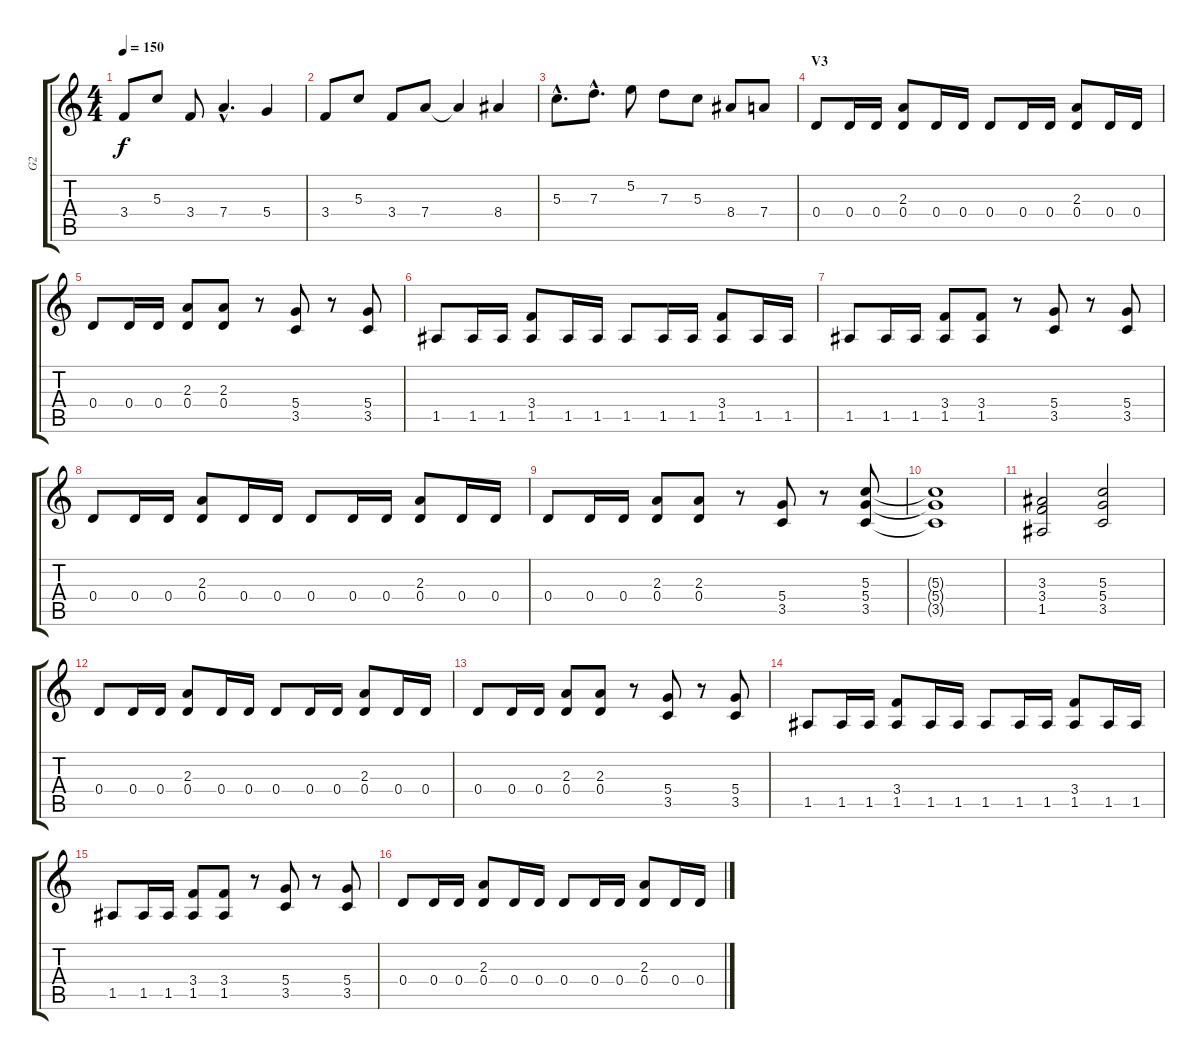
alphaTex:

\track ("G2" "G2") {instrument distortionguitar}
\staff {score tabs}
\tuning (E4 B3 G3 D3 A2 E2) {hide}
\ts (4 4)
\tempo 150
\clef g2
\ks c
3.4.8{dy f} 5.3.8 3.4.8 7.4{hac}.4{d} 5.4.4 |
3.4.8 5.3.8 3.4.8 7.4.8 7.4{t}.4 8.4.4 |
5.3{hac}.8{d} 7.3{hac}.8{d} 5.2.8 7.3.8 5.3.8 8.4.8 7.4.8 |
\section ("" "V3")
0.4.8 0.4.16 0.4.16 (2.3 0.4).8 0.4.16 0.4.16 0.4.8 0.4.16 0.4.16 (2.3 0.4).8 0.4.16 0.4.16 |
0.4.8 0.4.16 0.4.16 (2.3 0.4).8 (2.3 0.4).8 r.8 (5.4 3.5).8 r.8 (5.4 3.5).8 |
1.5.8 1.5.16 1.5.16 (3.4 1.5).8 1.5.16 1.5.16 1.5.8 1.5.16 1.5.16 (3.4 1.5).8 1.5.16 1.5.16 |
1.5.8 1.5.16 1.5.16 (3.4 1.5).8 (3.4 1.5).8 r.8 (5.4 3.5).8 r.8 (5.4 3.5).8 |
0.4.8 0.4.16 0.4.16 (2.3 0.4).8 0.4.16 0.4.16 0.4.8 0.4.16 0.4.16 (2.3 0.4).8 0.4.16 0.4.16 |
0.4.8 0.4.16 0.4.16 (2.3 0.4).8 (2.3 0.4).8 r.8 (5.4 3.5).8 r.8 (5.3 5.4 3.5).8 |
(5.3{t} 5.4{t} 3.5{t}).1 |
(3.3 3.4 1.5).2 (5.3 5.4 3.5).2 |
\section ("" "")
0.4.8 0.4.16 0.4.16 (2.3 0.4).8 0.4.16 0.4.16 0.4.8 0.4.16 0.4.16 (2.3 0.4).8 0.4.16 0.4.16 |
0.4.8 0.4.16 0.4.16 (2.3 0.4).8 (2.3 0.4).8 r.8 (5.4 3.5).8 r.8 (5.4 3.5).8 |
1.5.8 1.5.16 1.5.16 (3.4 1.5).8 1.5.16 1.5.16 1.5.8 1.5.16 1.5.16 (3.4 1.5).8 1.5.16 1.5.16 |
1.5.8 1.5.16 1.5.16 (3.4 1.5).8 (3.4 1.5).8 r.8 (5.4 3.5).8 r.8 (5.4 3.5).8 |
0.4.8 0.4.16 0.4.16 (2.3 0.4).8 0.4.16 0.4.16 0.4.8 0.4.16 0.4.16 (2.3 0.4).8 0.4.16 0.4.16
